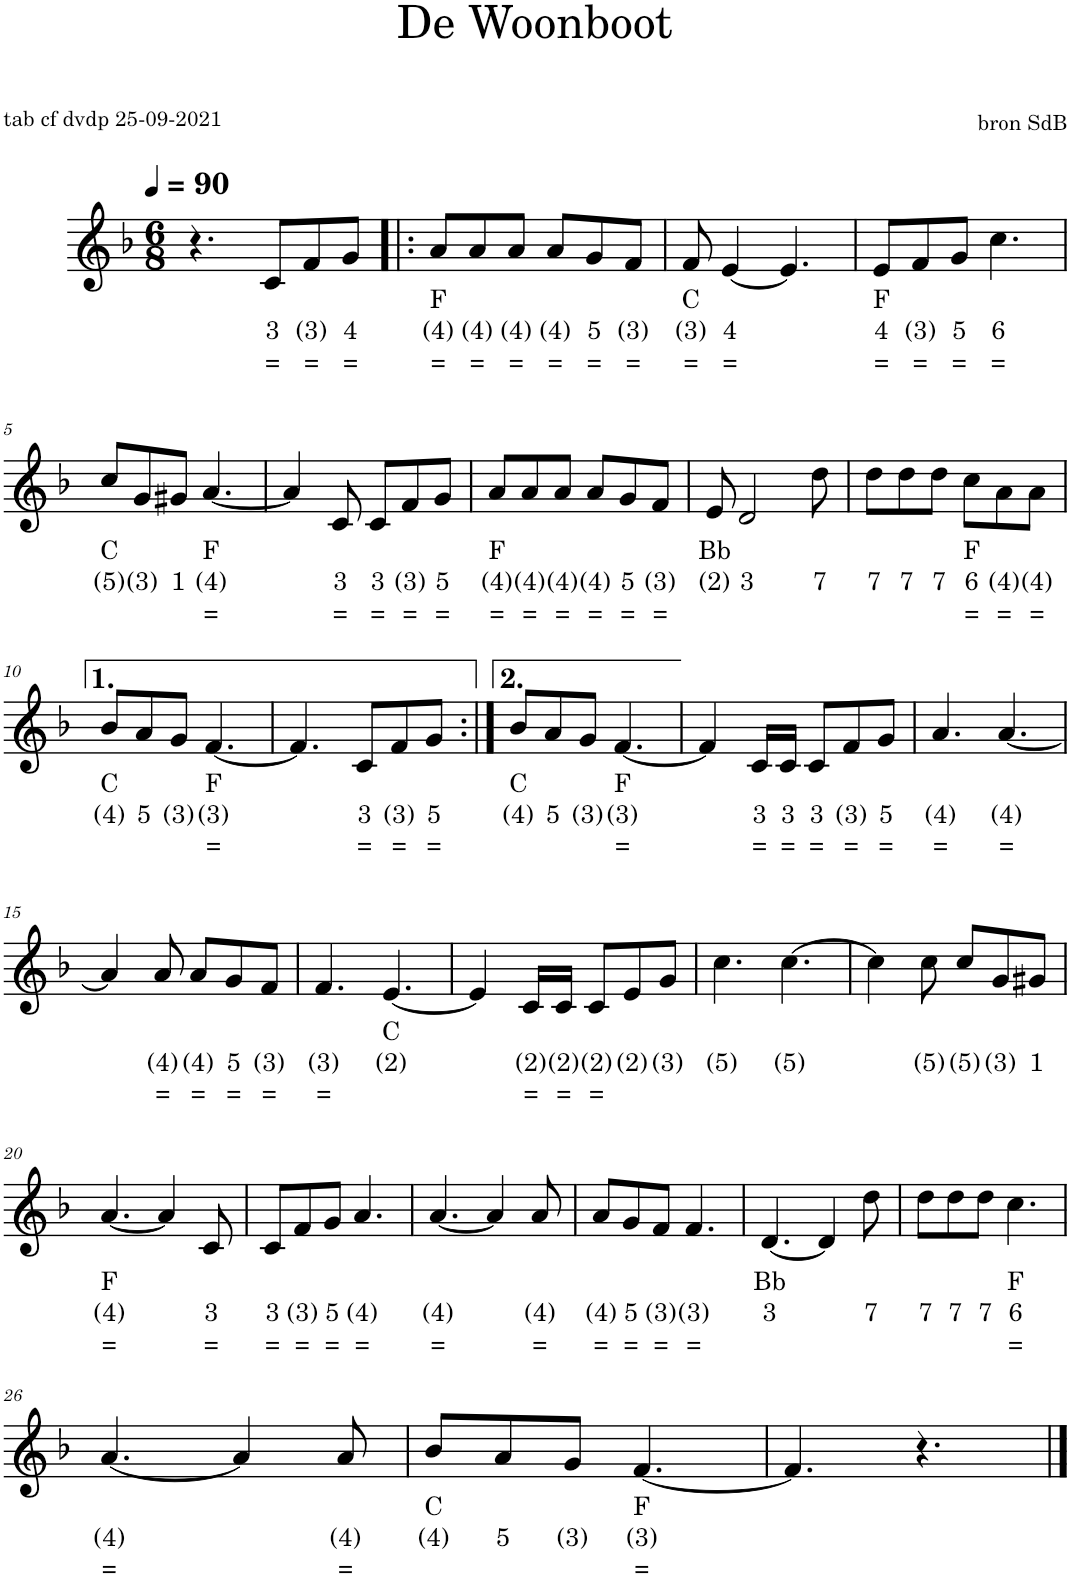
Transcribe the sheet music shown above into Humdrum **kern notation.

**kern	**text	**text	**text
*part1	*part1	*part1	*part1
*staff1	*staff1	*staff1	*staff1
*I"Bas Hohner harmonica, Piano	*	*	*
*clefG2	*	*	*
*k[b-]	*	*	*
*M6/8	*	*	*
*MM90	*	*	*
=1	=1	=1	=1
4.r	.	.	.
!	!	!LO:LY:b	!LO:LY:b
8c/L	.	3	=
!	!	!LO:LY:b	!LO:LY:b
8f/	.	(3)	=
!	!	!LO:LY:b	!LO:LY:b
8g/J	.	4	=
=2!|:	=2!|:	=2!|:	=2!|:
!	!LO:LY:b	!LO:LY:b	!LO:LY:b
8a/L	F	(4)	=
!	!	!LO:LY:b	!LO:LY:b
8a/	.	(4)	=
!	!	!LO:LY:b	!LO:LY:b
8a/J	.	(4)	=
!	!	!LO:LY:b	!LO:LY:b
8a/L	.	(4)	=
!	!	!LO:LY:b	!LO:LY:b
8g/	.	5	=
!	!	!LO:LY:b	!LO:LY:b
8f/J	.	(3)	=
=3	=3	=3	=3
!	!LO:LY:b	!LO:LY:b	!LO:LY:b
8f/	C	(3)	=
!	!	!LO:LY:b	!LO:LY:b
[4e/	.	4	=
4.e/]	.	.	.
=4	=4	=4	=4
!	!LO:LY:b	!LO:LY:b	!LO:LY:b
8e/L	F	4	=
!	!	!LO:LY:b	!LO:LY:b
8f/	.	(3)	=
!	!	!LO:LY:b	!LO:LY:b
8g/J	.	5	=
!	!	!LO:LY:b	!LO:LY:b
4.cc\	.	6	=
!!LO:LB:g=z
=5	=5	=5	=5
!	!LO:LY:b	!LO:LY:b	!
8cc/L	C	(5)	.
!	!	!LO:LY:b	!
8g/	.	(3)	.
!	!	!LO:LY:b	!
8g#X/J	.	1	.
!	!LO:LY:b	!LO:LY:b	!LO:LY:b
[4.a/	F	(4)	=
=6	=6	=6	=6
4a/]	.	.	.
!	!	!LO:LY:b	!LO:LY:b
8c/	.	3	=
!	!	!LO:LY:b	!LO:LY:b
8c/L	.	3	=
!	!	!LO:LY:b	!LO:LY:b
8f/	.	(3)	=
!	!	!LO:LY:b	!LO:LY:b
8g/J	.	5	=
=7	=7	=7	=7
!	!LO:LY:b	!LO:LY:b	!LO:LY:b
8a/L	F	(4)	=
!	!	!LO:LY:b	!LO:LY:b
8a/	.	(4)	=
!	!	!LO:LY:b	!LO:LY:b
8a/J	.	(4)	=
!	!	!LO:LY:b	!LO:LY:b
8a/L	.	(4)	=
!	!	!LO:LY:b	!LO:LY:b
8g/	.	5	=
!	!	!LO:LY:b	!LO:LY:b
8f/J	.	(3)	=
=8	=8	=8	=8
!	!LO:LY:b	!LO:LY:b	!
8e/	Bb	(2)	.
!	!	!LO:LY:b	!
2d/	.	3	.
!	!	!LO:LY:b	!
8dd\	.	7	.
=9	=9	=9	=9
!	!	!LO:LY:b	!
8dd\L	.	7	.
!	!	!LO:LY:b	!
8dd\	.	7	.
!	!	!LO:LY:b	!
8dd\J	.	7	.
!	!LO:LY:b	!LO:LY:b	!LO:LY:b
8cc\L	F	6	=
!	!	!LO:LY:b	!LO:LY:b
8a\	.	(4)	=
!	!	!LO:LY:b	!LO:LY:b
8a\J	.	(4)	=
!!LO:LB:g=z
=10	=10	=10	=10
!	!LO:LY:b	!LO:LY:b	!
8b-/L	C	(4)	.
!	!	!LO:LY:b	!
8a/	.	5	.
!	!	!LO:LY:b	!
8g/J	.	(3)	.
!	!LO:LY:b	!LO:LY:b	!LO:LY:b
[4.f/	F	(3)	=
=11	=11	=11	=11
4.f/]	.	.	.
!	!	!LO:LY:b	!LO:LY:b
8c/L	.	3	=
!	!	!LO:LY:b	!LO:LY:b
8f/	.	(3)	=
!	!	!LO:LY:b	!LO:LY:b
8g/J	.	5	=
=12:|!	=12:|!	=12:|!	=12:|!
!	!LO:LY:b	!LO:LY:b	!
8b-/L	C	(4)	.
!	!	!LO:LY:b	!
8a/	.	5	.
!	!	!LO:LY:b	!
8g/J	.	(3)	.
!	!LO:LY:b	!LO:LY:b	!LO:LY:b
[4.f/	F	(3)	=
=13	=13	=13	=13
4f/]	.	.	.
!	!	!LO:LY:b	!LO:LY:b
16c/LL	.	3	=
!	!	!LO:LY:b	!LO:LY:b
16c/JJ	.	3	=
!	!	!LO:LY:b	!LO:LY:b
8c/L	.	3	=
!	!	!LO:LY:b	!LO:LY:b
8f/	.	(3)	=
!	!	!LO:LY:b	!LO:LY:b
8g/J	.	5	=
=14	=14	=14	=14
!	!	!LO:LY:b	!LO:LY:b
4.a/	.	(4)	=
!	!	!LO:LY:b	!LO:LY:b
[4.a/	.	(4)	=
!!LO:LB:g=z
=15	=15	=15	=15
4a/]	.	.	.
!	!	!LO:LY:b	!LO:LY:b
8a/	.	(4)	=
!	!	!LO:LY:b	!LO:LY:b
8a/L	.	(4)	=
!	!	!LO:LY:b	!LO:LY:b
8g/	.	5	=
!	!	!LO:LY:b	!LO:LY:b
8f/J	.	(3)	=
=16	=16	=16	=16
!	!	!LO:LY:b	!LO:LY:b
4.f/	.	(3)	=
!	!LO:LY:b	!LO:LY:b	!
[4.e/	C	(2)	.
=17	=17	=17	=17
4e/]	.	.	.
!	!	!LO:LY:b	!LO:LY:b
16c/LL	.	(2)	=
!	!	!LO:LY:b	!LO:LY:b
16c/JJ	.	(2)	=
!	!	!LO:LY:b	!LO:LY:b
8c/L	.	(2)	=
!	!	!LO:LY:b	!
8e/	.	(2)	.
!	!	!LO:LY:b	!
8g/J	.	(3)	.
=18	=18	=18	=18
!	!	!LO:LY:b	!
4.cc\	.	(5)	.
!	!	!LO:LY:b	!
[4.cc\	.	(5)	.
=19	=19	=19	=19
4cc\]	.	.	.
!	!	!LO:LY:b	!
8cc\	.	(5)	.
!	!	!LO:LY:b	!
8cc/L	.	(5)	.
!	!	!LO:LY:b	!
8g/	.	(3)	.
!	!	!LO:LY:b	!
8g#X/J	.	1	.
!!LO:LB:g=z
=20	=20	=20	=20
!	!LO:LY:b	!LO:LY:b	!LO:LY:b
[4.a/	F	(4)	=
4a/]	.	.	.
!	!	!LO:LY:b	!LO:LY:b
8c/	.	3	=
=21	=21	=21	=21
!	!	!LO:LY:b	!LO:LY:b
8c/L	.	3	=
!	!	!LO:LY:b	!LO:LY:b
8f/	.	(3)	=
!	!	!LO:LY:b	!LO:LY:b
8g/J	.	5	=
!	!	!LO:LY:b	!LO:LY:b
4.a/	.	(4)	=
=22	=22	=22	=22
!	!	!LO:LY:b	!LO:LY:b
[4.a/	.	(4)	=
4a/]	.	.	.
!	!	!LO:LY:b	!LO:LY:b
8a/	.	(4)	=
=23	=23	=23	=23
!	!	!LO:LY:b	!LO:LY:b
8a/L	.	(4)	=
!	!	!LO:LY:b	!LO:LY:b
8g/	.	5	=
!	!	!LO:LY:b	!LO:LY:b
8f/J	.	(3)	=
!	!	!LO:LY:b	!LO:LY:b
4.f/	.	(3)	=
=24	=24	=24	=24
!	!LO:LY:b	!LO:LY:b	!
[4.d/	Bb	3	.
4d/]	.	.	.
!	!	!LO:LY:b	!
8dd\	.	7	.
=25	=25	=25	=25
!	!	!LO:LY:b	!
8dd\L	.	7	.
!	!	!LO:LY:b	!
8dd\	.	7	.
!	!	!LO:LY:b	!
8dd\J	.	7	.
!	!LO:LY:b	!LO:LY:b	!LO:LY:b
4.cc\	F	6	=
!!LO:LB:g=z
=26	=26	=26	=26
!	!	!LO:LY:b	!LO:LY:b
[4.a/	.	(4)	=
4a/]	.	.	.
!	!	!LO:LY:b	!LO:LY:b
8a/	.	(4)	=
=27	=27	=27	=27
!	!LO:LY:b	!LO:LY:b	!
8b-/L	C	(4)	.
!	!	!LO:LY:b	!
8a/	.	5	.
!	!	!LO:LY:b	!
8g/J	.	(3)	.
!	!LO:LY:b	!LO:LY:b	!LO:LY:b
[4.f/	F	(3)	=
=28	=28	=28	=28
4.f/]	.	.	.
4.r	.	.	.
==	==	==	==
*-	*-	*-	*-
